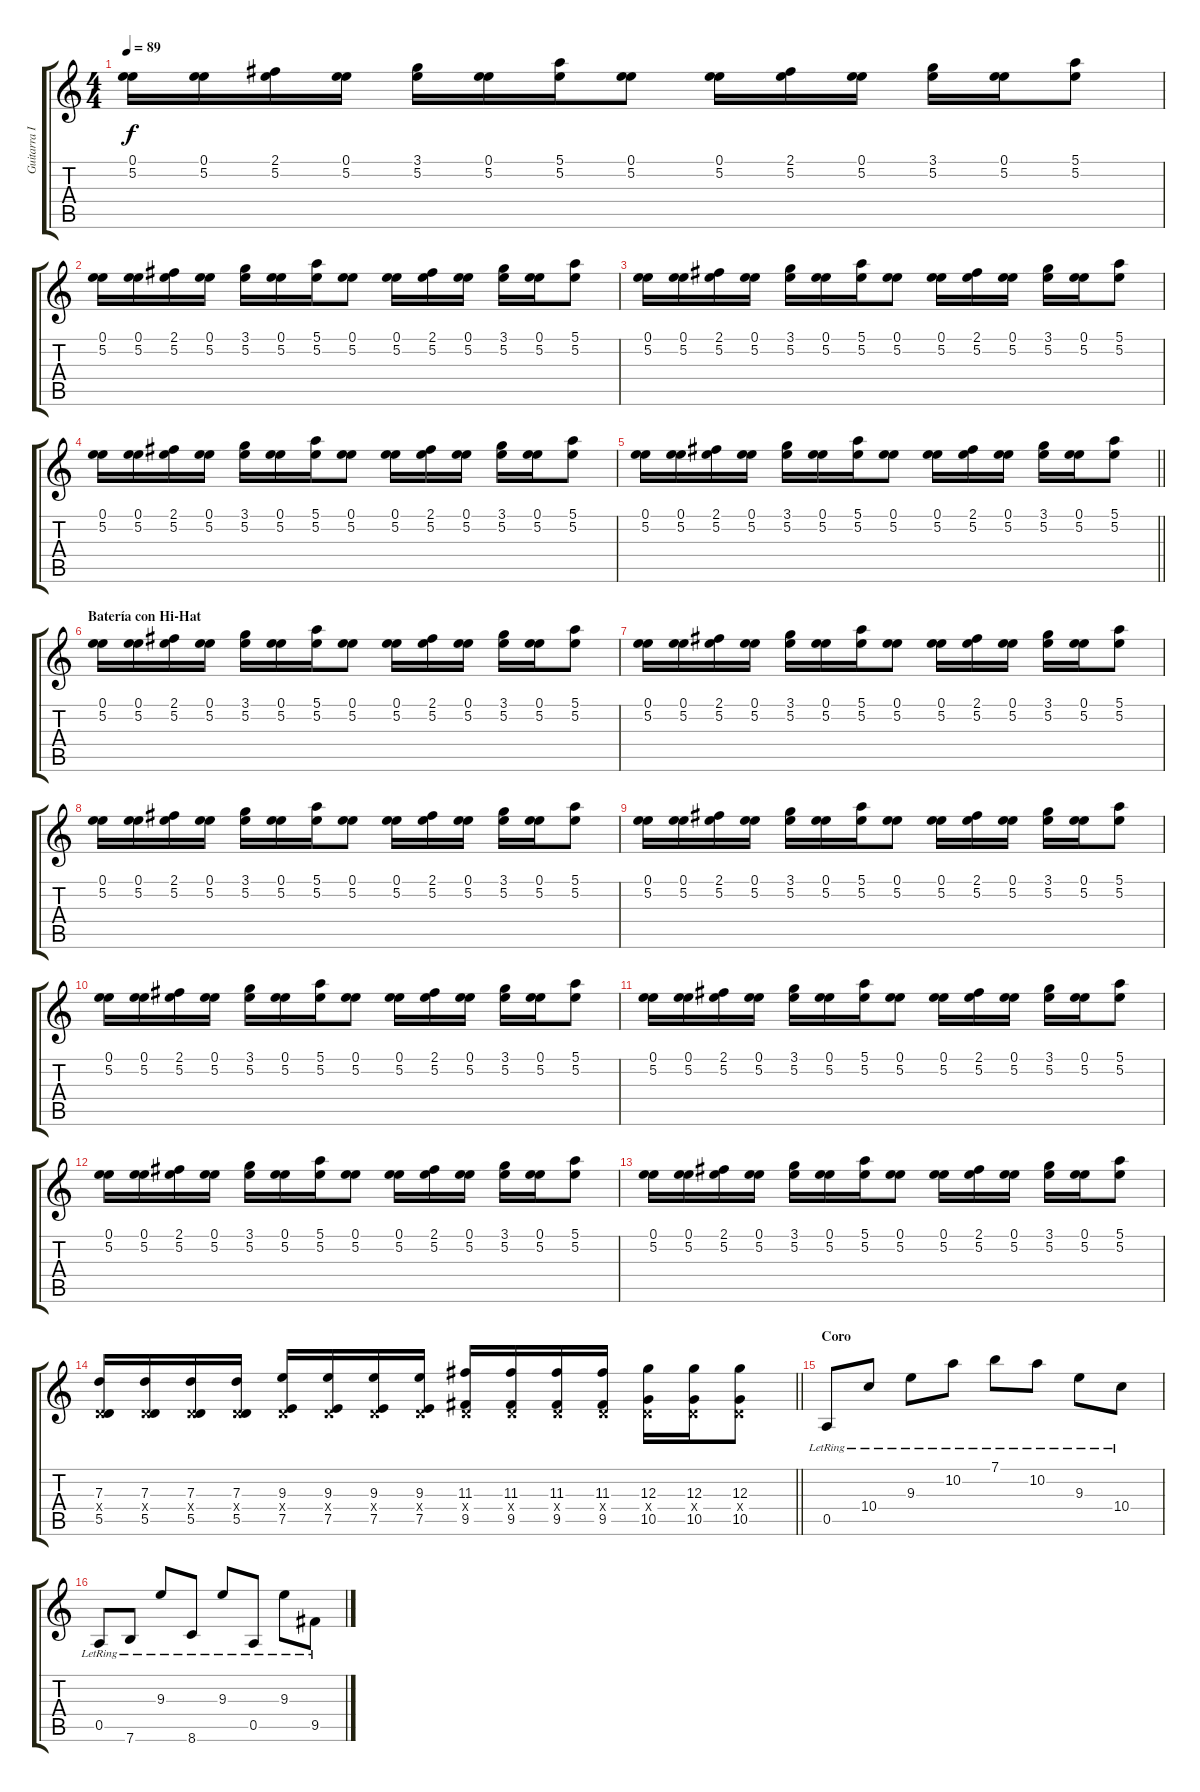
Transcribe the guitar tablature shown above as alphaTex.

\track ("Guitarra II" "Guitarra I") {instrument overdrivenguitar}
\staff {score tabs}
\tuning (E4 B3 G3 D3 A2 E2) {hide}
\ts (4 4)
\tempo 89
\clef g2
\ks c
(0.1 5.2).16{dy f} (0.1 5.2).16 (2.1 5.2).16 (0.1 5.2).16 (3.1 5.2).16 (0.1 5.2).16 (5.1 5.2).16 (0.1 5.2).8 (0.1 5.2).16 (2.1 5.2).16 (0.1 5.2).16 (3.1 5.2).16 (0.1 5.2).16 (5.1 5.2).8 |
(0.1 5.2).16 (0.1 5.2).16 (2.1 5.2).16 (0.1 5.2).16 (3.1 5.2).16 (0.1 5.2).16 (5.1 5.2).16 (0.1 5.2).8 (0.1 5.2).16 (2.1 5.2).16 (0.1 5.2).16 (3.1 5.2).16 (0.1 5.2).16 (5.1 5.2).8 |
(0.1 5.2).16 (0.1 5.2).16 (2.1 5.2).16 (0.1 5.2).16 (3.1 5.2).16 (0.1 5.2).16 (5.1 5.2).16 (0.1 5.2).8 (0.1 5.2).16 (2.1 5.2).16 (0.1 5.2).16 (3.1 5.2).16 (0.1 5.2).16 (5.1 5.2).8 |
(0.1 5.2).16 (0.1 5.2).16 (2.1 5.2).16 (0.1 5.2).16 (3.1 5.2).16 (0.1 5.2).16 (5.1 5.2).16 (0.1 5.2).8 (0.1 5.2).16 (2.1 5.2).16 (0.1 5.2).16 (3.1 5.2).16 (0.1 5.2).16 (5.1 5.2).8 |
\barLineRight lightlight
(0.1 5.2).16 (0.1 5.2).16 (2.1 5.2).16 (0.1 5.2).16 (3.1 5.2).16 (0.1 5.2).16 (5.1 5.2).16 (0.1 5.2).8 (0.1 5.2).16 (2.1 5.2).16 (0.1 5.2).16 (3.1 5.2).16 (0.1 5.2).16 (5.1 5.2).8 |
\section ("" "Batería con Hi-Hat")
(0.1 5.2).16 (0.1 5.2).16 (2.1 5.2).16 (0.1 5.2).16 (3.1 5.2).16 (0.1 5.2).16 (5.1 5.2).16 (0.1 5.2).8 (0.1 5.2).16 (2.1 5.2).16 (0.1 5.2).16 (3.1 5.2).16 (0.1 5.2).16 (5.1 5.2).8 |
(0.1 5.2).16 (0.1 5.2).16 (2.1 5.2).16 (0.1 5.2).16 (3.1 5.2).16 (0.1 5.2).16 (5.1 5.2).16 (0.1 5.2).8 (0.1 5.2).16 (2.1 5.2).16 (0.1 5.2).16 (3.1 5.2).16 (0.1 5.2).16 (5.1 5.2).8 |
(0.1 5.2).16 (0.1 5.2).16 (2.1 5.2).16 (0.1 5.2).16 (3.1 5.2).16 (0.1 5.2).16 (5.1 5.2).16 (0.1 5.2).8 (0.1 5.2).16 (2.1 5.2).16 (0.1 5.2).16 (3.1 5.2).16 (0.1 5.2).16 (5.1 5.2).8 |
(0.1 5.2).16 (0.1 5.2).16 (2.1 5.2).16 (0.1 5.2).16 (3.1 5.2).16 (0.1 5.2).16 (5.1 5.2).16 (0.1 5.2).8 (0.1 5.2).16 (2.1 5.2).16 (0.1 5.2).16 (3.1 5.2).16 (0.1 5.2).16 (5.1 5.2).8 |
(0.1 5.2).16 (0.1 5.2).16 (2.1 5.2).16 (0.1 5.2).16 (3.1 5.2).16 (0.1 5.2).16 (5.1 5.2).16 (0.1 5.2).8 (0.1 5.2).16 (2.1 5.2).16 (0.1 5.2).16 (3.1 5.2).16 (0.1 5.2).16 (5.1 5.2).8 |
(0.1 5.2).16 (0.1 5.2).16 (2.1 5.2).16 (0.1 5.2).16 (3.1 5.2).16 (0.1 5.2).16 (5.1 5.2).16 (0.1 5.2).8 (0.1 5.2).16 (2.1 5.2).16 (0.1 5.2).16 (3.1 5.2).16 (0.1 5.2).16 (5.1 5.2).8 |
(0.1 5.2).16 (0.1 5.2).16 (2.1 5.2).16 (0.1 5.2).16 (3.1 5.2).16 (0.1 5.2).16 (5.1 5.2).16 (0.1 5.2).8 (0.1 5.2).16 (2.1 5.2).16 (0.1 5.2).16 (3.1 5.2).16 (0.1 5.2).16 (5.1 5.2).8 |
(0.1 5.2).16 (0.1 5.2).16 (2.1 5.2).16 (0.1 5.2).16 (3.1 5.2).16 (0.1 5.2).16 (5.1 5.2).16 (0.1 5.2).8 (0.1 5.2).16 (2.1 5.2).16 (0.1 5.2).16 (3.1 5.2).16 (0.1 5.2).16 (5.1 5.2).8 |
\barLineRight lightlight
(7.3 0.4{x} 5.5).16 (7.3 0.4{x} 5.5).16 (7.3 0.4{x} 5.5).16 (7.3 0.4{x} 5.5).16 (9.3 0.4{x} 7.5).16 (9.3 0.4{x} 7.5).16 (9.3 0.4{x} 7.5).16 (9.3 0.4{x} 7.5).16 (11.3 0.4{x} 9.5).16 (11.3 0.4{x} 9.5).16 (11.3 0.4{x} 9.5).16 (11.3 0.4{x} 9.5).16 (12.3 0.4{x} 10.5).16 (12.3 0.4{x} 10.5).16 (12.3 0.4{x} 10.5).8 |
\section ("" "Coro")
0.5{lr}.8{volume 10} 10.4{lr}.8 9.3{lr}.8 10.2{lr}.8 7.1{lr}.8 10.2{lr}.8 9.3{lr}.8 10.4{lr}.8 |
0.5{lr}.8 7.6{lr}.8 9.3{lr}.8 8.6{lr}.8 9.3{lr}.8 0.5{lr}.8 9.3{lr}.8 9.5{lr}.8
